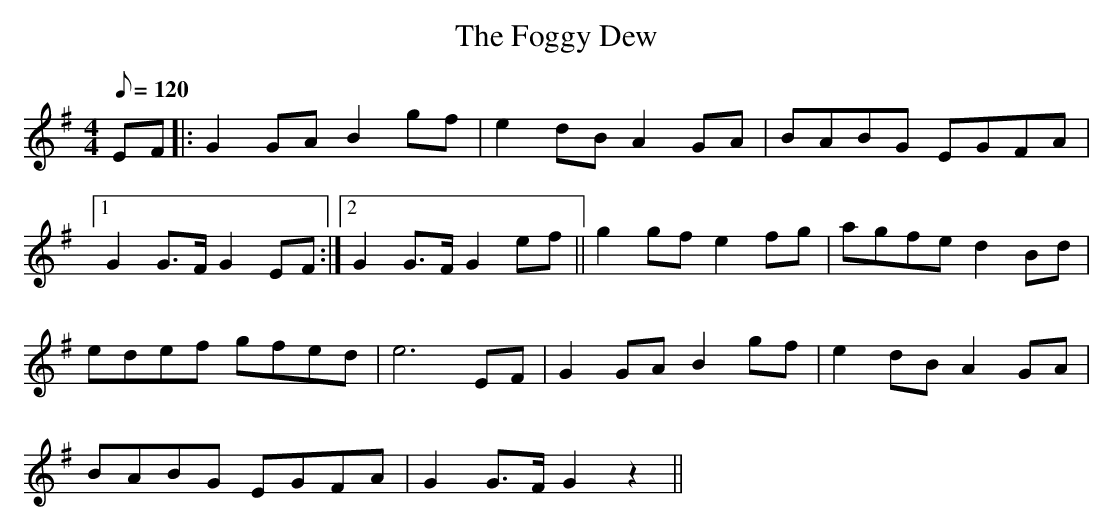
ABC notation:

X:1
T:The Foggy Dew
M:4/4
L:1/8
Q:120
K:G
EF |: G2 GA B2 gf |e2 dB A2 GA |BABG EGFA |1
G2 G3/2F/ G2 EF :|2G2 G3/2F/ G2 ef ||g2 gf e2 fg |agfe d2 Bd |
edef gfed |e6 EF |G2 GA B2 gf |e2 dB A2 GA |
BABG EGFA |G2 G3/2F/ G2 z2 ||
